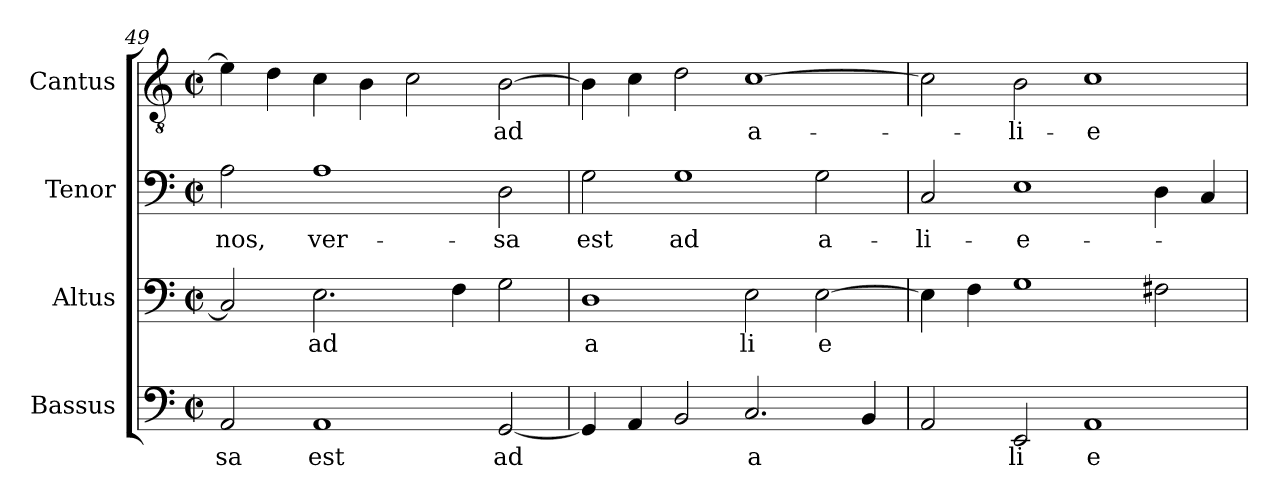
**kern	**text	**kern	**text	**kern	**text	**kern	**text
*part4	*part4	*part3	*part3	*part2	*part2	*part1	*part1
*staff4	*staff4	*staff3	*staff3	*staff2	*staff2	*staff1	*staff1
*I"Bassus	*	*I"Altus	*	*I"Tenor	*	*I"Cantus	*
*clefF4	*	*clefF4	*	*clefF4	*	*clefGv2	*
*M2/2	*	*M2/2	*	*M2/2	*	*M2/2	*
*met(c|)	*	*met(c|)	*	*met(c|)	*	*met(c|)	*
=49	=49	=49	=49	=49	=49	=49	=49
!	!LO:LY:b:cj	!	!	!	!LO:LY:b:cj	!	!
2AA/	sa	2C/]	.	2A\	-nos,	4e\]	.
.	.	.	.	.	.	4d\	.
!	!LO:LY:b:cj	!	!LO:LY:b:cj	!	!LO:LY:b:cj	!	!
1AA	est	2.E\	ad	1A	ver-	4c\	.
.	.	.	.	.	.	4B\	.
.	.	.	.	.	.	2c\	.
.	.	4F\	.	.	.	.	.
!	!LO:LY:b:cj	!	!	!	!LO:LY:b:cj	!	!LO:LY:b:cj
[>2GG/	ad	2G\	.	2D\	-sa	[>2B\	ad
!!LO:PB:g=z
=50	=50	=50	=50	=50	=50	=50	=50
!	!	!	!LO:LY:b:cj	!	!LO:LY:b:cj	!	!
4GG/]	.	1D	a	2G\	est	4B\]	.
4AA/	.	.	.	.	.	4c\	.
!	!	!	!	!	!LO:LY:b:cj	!	!
2BB/	.	.	.	1G	ad	2d\	.
!	!LO:LY:b:cj	!	!LO:LY:b:cj	!	!	!	!LO:LY:b:rj
2.C/	a	2E\	li	.	.	[>1c	a-
!	!	!	!LO:LY:b:cj	!	!LO:LY:b:cj	!	!
.	.	[>2E\	e	2G\	a-	.	.
4BB/	.	.	.	.	.	.	.
=51	=51	=51	=51	=51	=51	=51	=51
!	!	!	!	!	!LO:LY:b:cj	!	!
2AA/	.	4E\]	.	2C/	-li-	2c\]	.
.	.	4F\	.	.	.	.	.
!	!LO:LY:b:cj	!	!	!	!LO:LY:b:rj	!	!LO:LY:b:cj
2EE/	li	1G	.	1E	-e-	2B\	-li-
!	!LO:LY:b:cj	!	!	!	!	!	!LO:LY:b:cj
1AA	e	.	.	.	.	1c	-e-
.	.	2F#\	.	4D\	.	.	.
.	.	.	.	4C/	.	.	.
=	=	=	=	=	=	=	=
*-	*-	*-	*-	*-	*-	*-	*-
